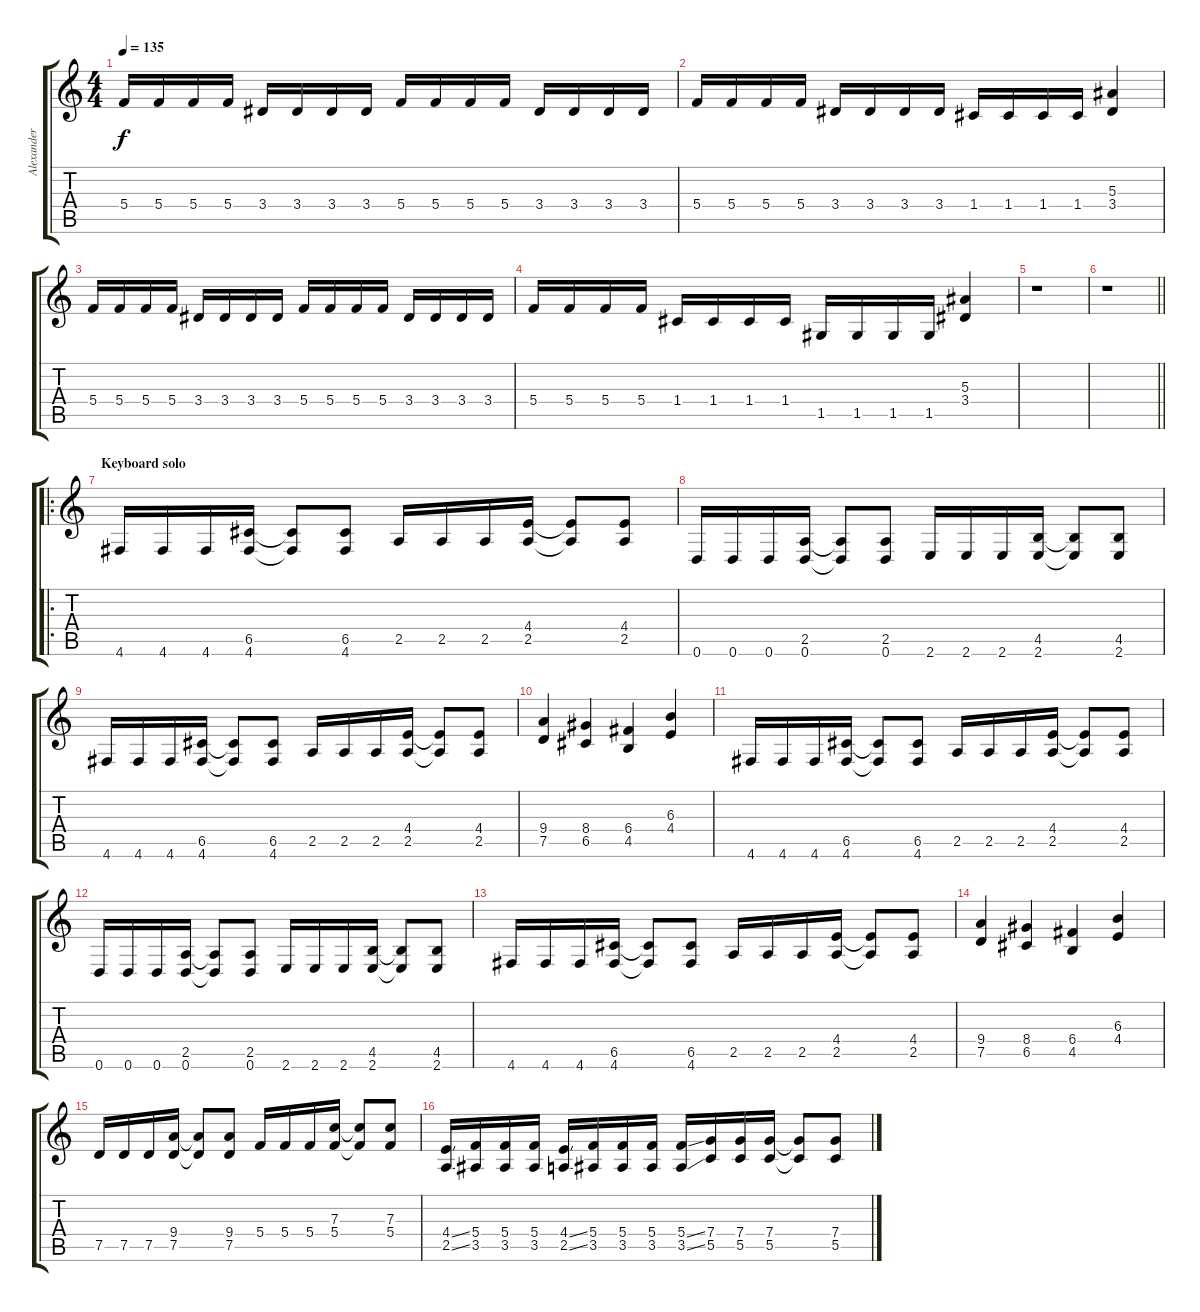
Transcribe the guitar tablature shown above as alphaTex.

\track ("Alexander Kuoppala" "Alexander ") {instrument distortionguitar}
\staff {score tabs}
\tuning (D4 A3 F3 C3 G2 D2) {hide}
\ts (4 4)
\tempo 135
\clef g2
\ks c
5.4.16{dy f} 5.4.16 5.4.16 5.4.16 3.4.16 3.4.16 3.4.16 3.4.16 5.4.16 5.4.16 5.4.16 5.4.16 3.4.16 3.4.16 3.4.16 3.4.16 |
5.4.16 5.4.16 5.4.16 5.4.16 3.4.16 3.4.16 3.4.16 3.4.16 1.4.16 1.4.16 1.4.16 1.4.16 (5.3 3.4).4 |
5.4.16 5.4.16 5.4.16 5.4.16 3.4.16 3.4.16 3.4.16 3.4.16 5.4.16 5.4.16 5.4.16 5.4.16 3.4.16 3.4.16 3.4.16 3.4.16 |
5.4.16 5.4.16 5.4.16 5.4.16 1.4.16 1.4.16 1.4.16 1.4.16 1.5.16 1.5.16 1.5.16 1.5.16 (5.3 3.4).4 |
r.1 |
\barLineRight lightlight
r.1 |
\ro
\section ("" "Keyboard solo")
4.6.16 4.6.16 4.6.16 (6.5 4.6).16 (6.5{t} 4.6{t}).8 (6.5 4.6).8 2.5.16 2.5.16 2.5.16 (4.4 2.5).16 (4.4{t} 2.5{t}).8 (4.4 2.5).8 |
0.6.16 0.6.16 0.6.16 (2.5 0.6).16 (2.5{t} 0.6{t}).8 (2.5 0.6).8 2.6.16 2.6.16 2.6.16 (4.5 2.6).16 (4.5{t} 2.6{t}).8 (4.5 2.6).8 |
4.6.16 4.6.16 4.6.16 (6.5 4.6).16 (6.5{t} 4.6{t}).8 (6.5 4.6).8 2.5.16 2.5.16 2.5.16 (4.4 2.5).16 (4.4{t} 2.5{t}).8 (4.4 2.5).8 |
(9.4 7.5).4 (8.4 6.5).4 (6.4 4.5).4 (6.3 4.4).4 |
4.6.16 4.6.16 4.6.16 (6.5 4.6).16 (6.5{t} 4.6{t}).8 (6.5 4.6).8 2.5.16 2.5.16 2.5.16 (4.4 2.5).16 (4.4{t} 2.5{t}).8 (4.4 2.5).8 |
0.6.16 0.6.16 0.6.16 (2.5 0.6).16 (2.5{t} 0.6{t}).8 (2.5 0.6).8 2.6.16 2.6.16 2.6.16 (4.5 2.6).16 (4.5{t} 2.6{t}).8 (4.5 2.6).8 |
4.6.16 4.6.16 4.6.16 (6.5 4.6).16 (6.5{t} 4.6{t}).8 (6.5 4.6).8 2.5.16 2.5.16 2.5.16 (4.4 2.5).16 (4.4{t} 2.5{t}).8 (4.4 2.5).8 |
(9.4 7.5).4 (8.4 6.5).4 (6.4 4.5).4 (6.3 4.4).4 |
7.5.16 7.5.16 7.5.16 (9.4 7.5).16 (9.4{t} 7.5{t}).8 (9.4 7.5).8 5.4.16 5.4.16 5.4.16 (7.3 5.4).16 (7.3{t} 5.4{t}).8 (7.3 5.4).8 |
(4.4{ss} 2.5{ss}).16 (5.4 3.5).16 (5.4 3.5).16 (5.4 3.5).16 (4.4{ss} 2.5{ss}).16 (5.4 3.5).16 (5.4 3.5).16 (5.4 3.5).16 (5.4{ss} 3.5{ss}).16 (7.4 5.5).16 (7.4 5.5).16 (7.4 5.5).16 (7.4{t} 5.5{t}).8 (7.4 5.5).8
